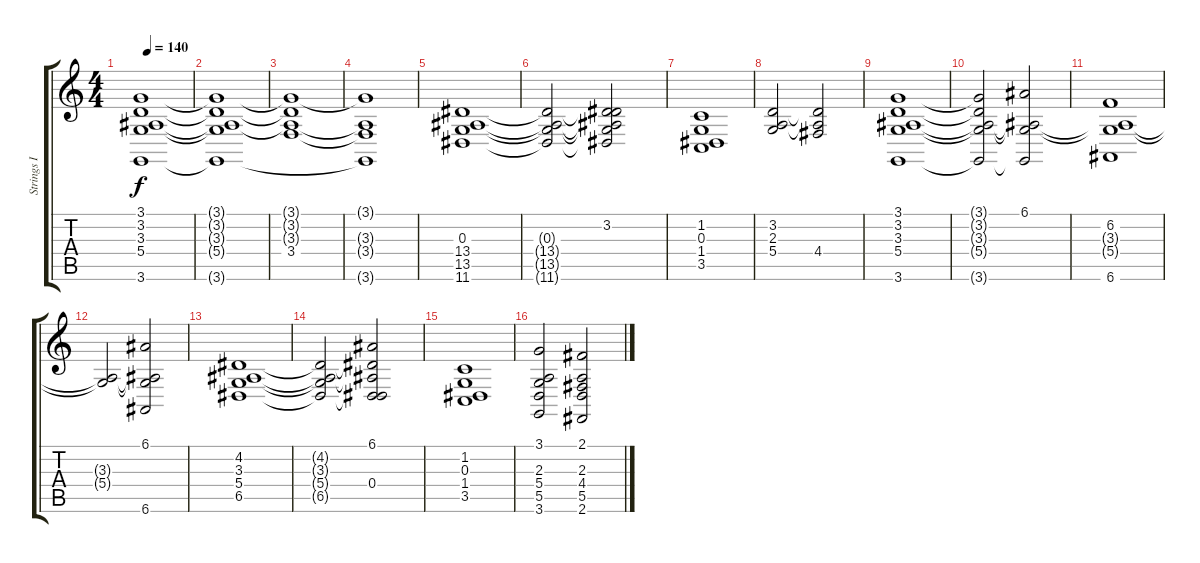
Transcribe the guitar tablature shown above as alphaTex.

\track ("Strings I" "Strings I") {instrument stringensemble1}
\staff {score tabs}
\tuning (E4 B3 G3 D3 A2 E2) {hide}
\ts (4 4)
\tempo 140
\clef g2
\ks c
(3.1 3.2 3.3 5.4 3.6).1{dy f instrument stringensemble1} |
(3.1{t} 3.2{t} 3.3{t} 5.4{t} 3.6{t}).1 |
(3.1{t} 3.2{t} 3.3{t} 3.4).1 |
(3.1{t} 3.3{t} 3.4{t} 3.6{t}).1 |
(0.3 13.4 13.5 11.6).1 |
(0.3{t} 13.4{t} 13.5{t} 11.6{t}).2 (3.2 0.3{t} 13.4{t} 13.5{t} 11.6{t}).2 |
(1.2 0.3 1.4 3.5).1 |
(3.2 2.3 5.4).2 (3.2{t} 2.3{t} 4.4).2 |
(3.1 3.2 3.3 5.4 3.6).1 |
(3.1{t} 3.2{t} 3.3{t} 5.4{t} 3.6{t}).2 (6.1 3.3{t} 5.4{t} 3.6{t}).2 |
(6.2 3.3{t} 5.4{t} 6.6).1 |
(3.3{t} 5.4{t}).2 (6.1 3.3{t} 5.4{t} 6.6).2 |
(4.2 3.3 5.4 6.5).1 |
(4.2{t} 3.3{t} 5.4{t} 6.5{t}).2 (6.1 4.2{t} 3.3{t} 0.4 6.5{t}).2 |
(1.2 0.3 1.4 3.5).1 |
(3.1 2.3 5.4 5.5 3.6).2 (2.1 2.3 4.4 5.5 2.6).2
